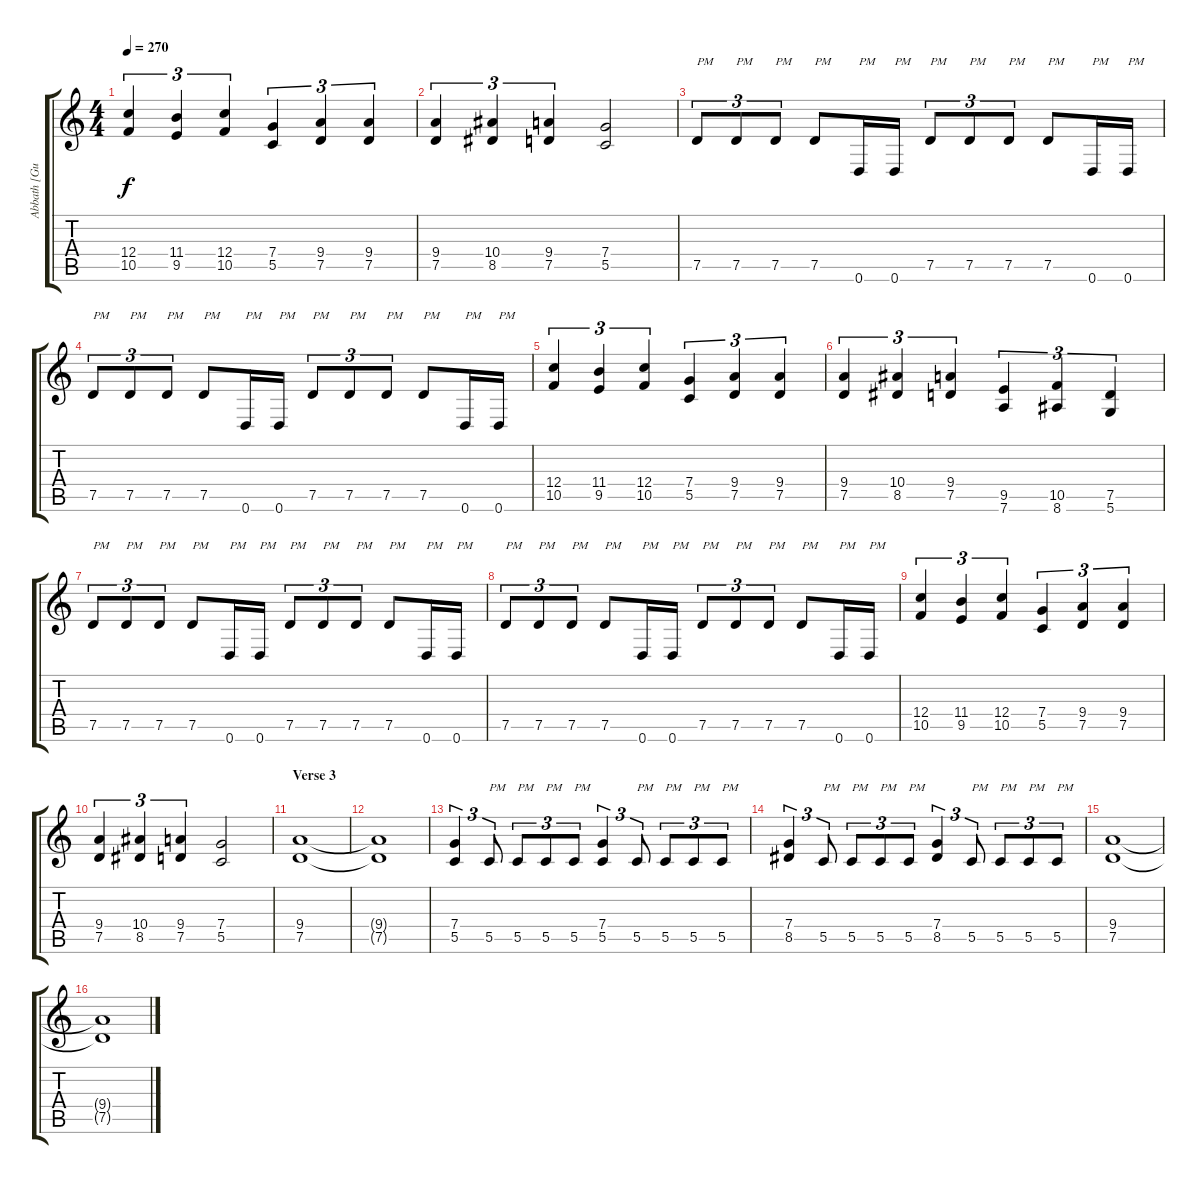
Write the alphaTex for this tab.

\track ("Abbath [Guitar]" "Abbath [Gu") {instrument distortionguitar}
\staff {score tabs}
\tuning (D4 A3 F3 C3 G2 D2) {hide}
\ts (4 4)
\tempo 270
\clef g2
\ks c
(12.4 10.5).4{tu (3 2) dy f} (11.4 9.5).4{tu (3 2)} (12.4 10.5).4{tu (3 2)} (7.4 5.5).4{tu (3 2)} (9.4 7.5).4{tu (3 2)} (9.4 7.5).4{tu (3 2)} |
(9.4 7.5).4{tu (3 2)} (10.4 8.5).4{tu (3 2)} (9.4 7.5).4{tu (3 2)} (7.4 5.5).2 |
7.5.8{tu (3 2) txt "PM"} 7.5.8{tu (3 2) txt "PM"} 7.5.8{tu (3 2) txt "PM"} 7.5.8{txt "PM"} 0.6.16{txt "PM"} 0.6.16{txt "PM"} 7.5.8{tu (3 2) txt "PM"} 7.5.8{tu (3 2) txt "PM"} 7.5.8{tu (3 2) txt "PM"} 7.5.8{txt "PM"} 0.6.16{txt "PM"} 0.6.16{txt "PM"} |
7.5.8{tu (3 2) txt "PM"} 7.5.8{tu (3 2) txt "PM"} 7.5.8{tu (3 2) txt "PM"} 7.5.8{txt "PM"} 0.6.16{txt "PM"} 0.6.16{txt "PM"} 7.5.8{tu (3 2) txt "PM"} 7.5.8{tu (3 2) txt "PM"} 7.5.8{tu (3 2) txt "PM"} 7.5.8{txt "PM"} 0.6.16{txt "PM"} 0.6.16{txt "PM"} |
(12.4 10.5).4{tu (3 2)} (11.4 9.5).4{tu (3 2)} (12.4 10.5).4{tu (3 2)} (7.4 5.5).4{tu (3 2)} (9.4 7.5).4{tu (3 2)} (9.4 7.5).4{tu (3 2)} |
(9.4 7.5).4{tu (3 2)} (10.4 8.5).4{tu (3 2)} (9.4 7.5).4{tu (3 2)} (9.5 7.6).4{tu (3 2)} (10.5 8.6).4{tu (3 2)} (7.5 5.6).4{tu (3 2)} |
7.5.8{tu (3 2) txt "PM"} 7.5.8{tu (3 2) txt "PM"} 7.5.8{tu (3 2) txt "PM"} 7.5.8{txt "PM"} 0.6.16{txt "PM"} 0.6.16{txt "PM"} 7.5.8{tu (3 2) txt "PM"} 7.5.8{tu (3 2) txt "PM"} 7.5.8{tu (3 2) txt "PM"} 7.5.8{txt "PM"} 0.6.16{txt "PM"} 0.6.16{txt "PM"} |
7.5.8{tu (3 2) txt "PM"} 7.5.8{tu (3 2) txt "PM"} 7.5.8{tu (3 2) txt "PM"} 7.5.8{txt "PM"} 0.6.16{txt "PM"} 0.6.16{txt "PM"} 7.5.8{tu (3 2) txt "PM"} 7.5.8{tu (3 2) txt "PM"} 7.5.8{tu (3 2) txt "PM"} 7.5.8{txt "PM"} 0.6.16{txt "PM"} 0.6.16{txt "PM"} |
(12.4 10.5).4{tu (3 2)} (11.4 9.5).4{tu (3 2)} (12.4 10.5).4{tu (3 2)} (7.4 5.5).4{tu (3 2)} (9.4 7.5).4{tu (3 2)} (9.4 7.5).4{tu (3 2)} |
(9.4 7.5).4{tu (3 2)} (10.4 8.5).4{tu (3 2)} (9.4 7.5).4{tu (3 2)} (7.4 5.5).2 |
\section ("" "Verse 3")
(9.4 7.5).1 |
(9.4{t} 7.5{t}).1 |
(7.4 5.5).4{tu (3 2)} 5.5.8{tu (3 2) txt "PM"} 5.5.8{tu (3 2) txt "PM"} 5.5.8{tu (3 2) txt "PM"} 5.5.8{tu (3 2) txt "PM"} (7.4 5.5).4{tu (3 2)} 5.5.8{tu (3 2) txt "PM"} 5.5.8{tu (3 2) txt "PM"} 5.5.8{tu (3 2) txt "PM"} 5.5.8{tu (3 2) txt "PM"} |
(7.4 8.5).4{tu (3 2)} 5.5.8{tu (3 2) txt "PM"} 5.5.8{tu (3 2) txt "PM"} 5.5.8{tu (3 2) txt "PM"} 5.5.8{tu (3 2) txt "PM"} (7.4 8.5).4{tu (3 2)} 5.5.8{tu (3 2) txt "PM"} 5.5.8{tu (3 2) txt "PM"} 5.5.8{tu (3 2) txt "PM"} 5.5.8{tu (3 2) txt "PM"} |
(9.4 7.5).1 |
(9.4{t} 7.5{t}).1
